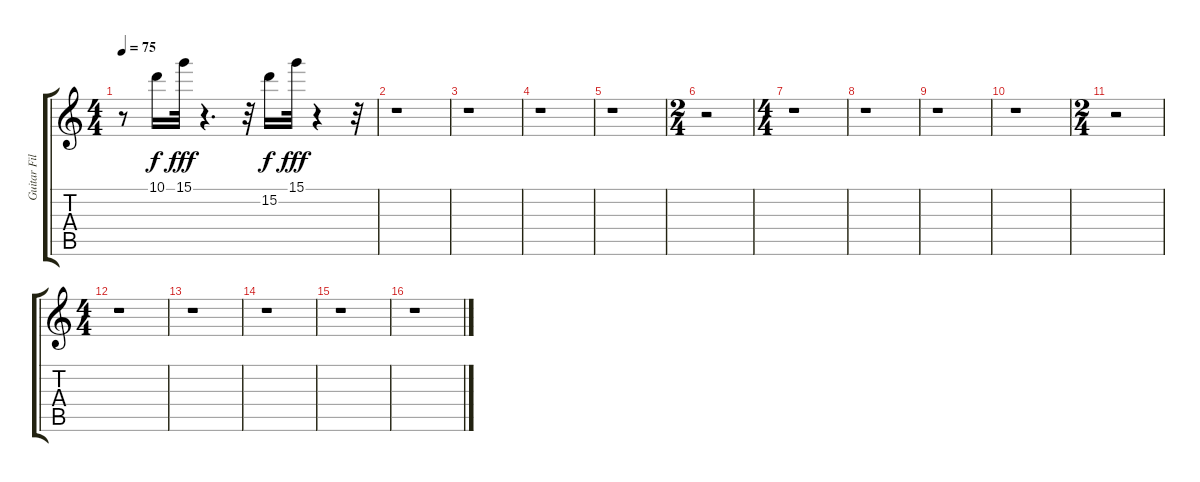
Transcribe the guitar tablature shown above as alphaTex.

\track ("Guitar Fills" "Guitar Fil") {instrument electricguitarclean}
\staff {score tabs}
\tuning (E4 B3 G3 D3 A2 E2) {hide}
\ts (4 4)
\tempo 75
\clef g2
\ks c
r.8{dy ff} 10.1.16{dy f} 15.1.32{dy fff} r.4{d} r.32 15.2.16{dy f} 15.1.32{dy fff} r.4 r.32 |
r.1 |
r.1 |
r.1 |
r.1 |
\ts (2 4)
r.2 |
\ts (4 4)
r.1 |
r.1 |
r.1 |
r.1 |
\ts (2 4)
r.2 |
\ts (4 4)
r.1 |
r.1 |
r.1 |
r.1 |
r.1
